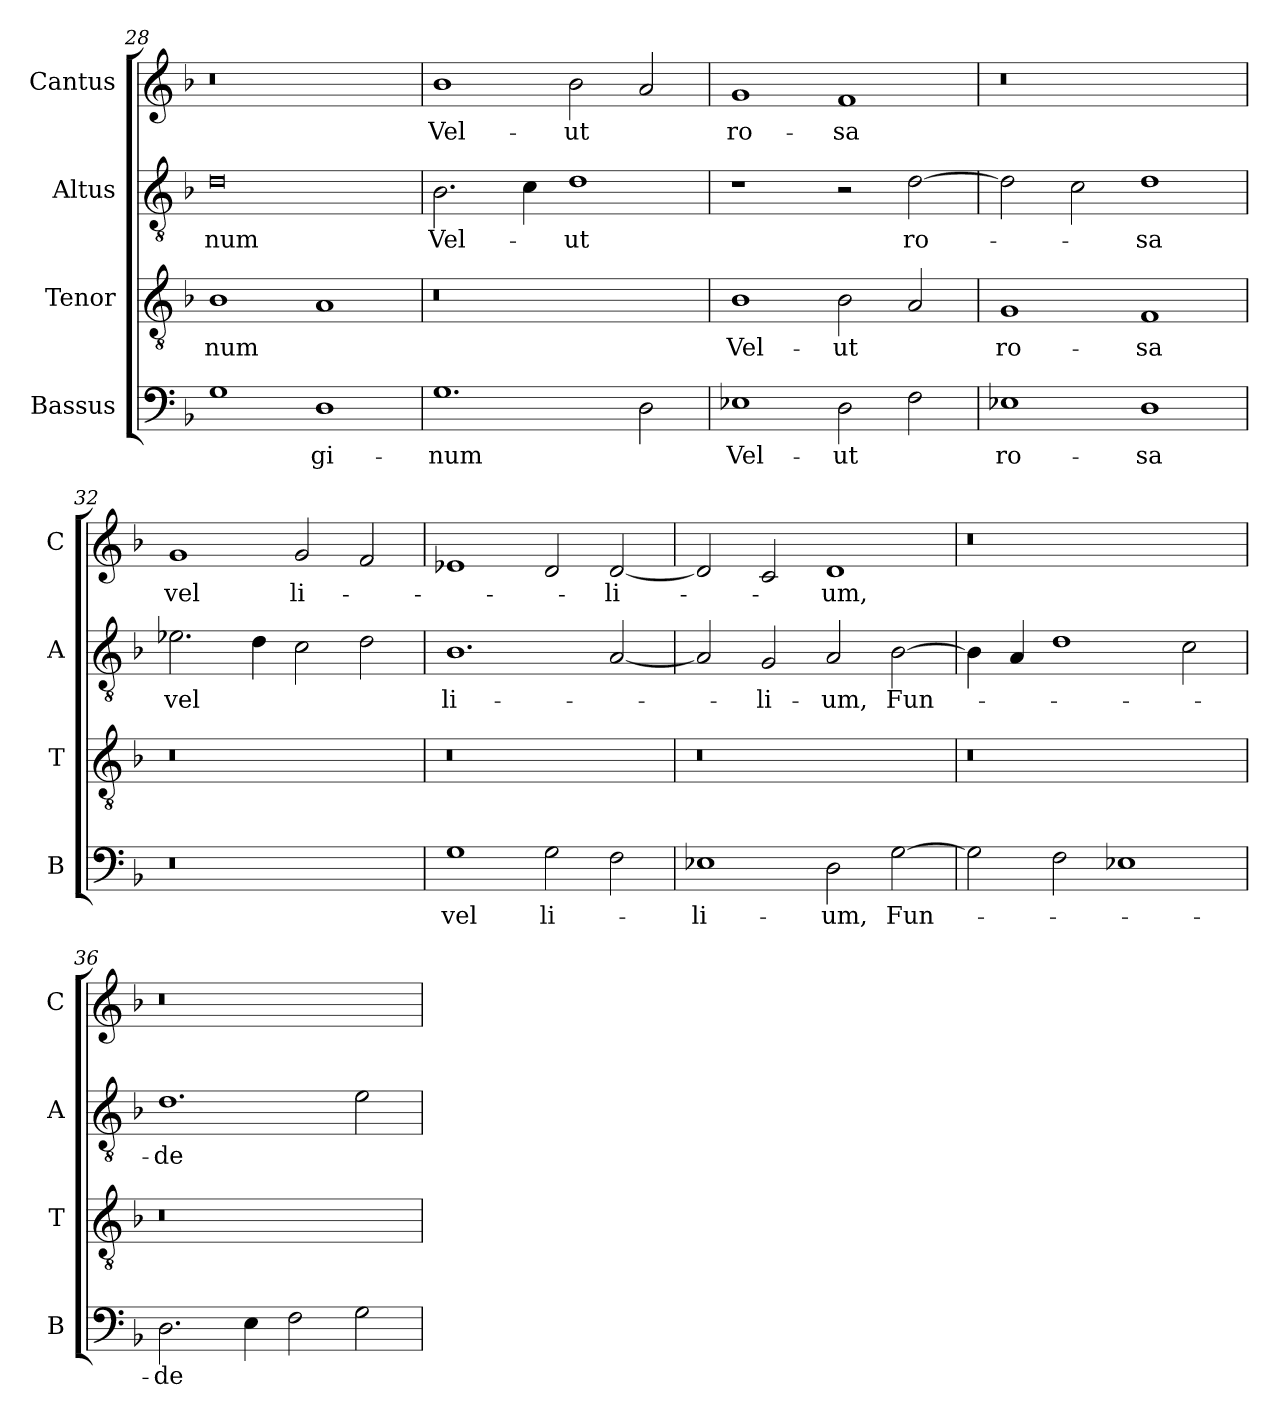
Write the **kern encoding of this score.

**kern	**text	**kern	**text	**kern	**text	**kern	**text
*part4	*part4	*part3	*part3	*part2	*part2	*part1	*part1
*staff4	*staff4	*staff3	*staff3	*staff2	*staff2	*staff1	*staff1
*I"Bassus	*	*I"Tenor	*	*I"Altus	*	*I"Cantus	*
*I'B	*	*I'T	*	*I'A	*	*I'C	*
*clefF4	*	*clefGv2	*	*clefGv2	*	*clefG2	*
*k[b-]	*	*k[b-]	*	*k[b-]	*	*k[b-]	*
*F:	*	*F:	*	*F:	*	*F:	*
=28	=28	=28	=28	=28	=28	=28	=28
!	!	!	!	!	!LO:LY:i	!	!
1G\	.	1B-\	-num	0d\	-num	0r	.
!	!LO:LY:i	!	!	!	!	!	!
1D\	-gi-	1A/	.	.	.	.	.
=29	=29	=29	=29	=29	=29	=29	=29
!	!LO:LY:i	!	!	!	!	!	!
1.G\	-num	0r	.	2.B-\	Vel-	1b-\	Vel-
.	.	.	.	4c\	.	.	.
.	.	.	.	1d\	-ut	2b-\	-ut
2D\	.	.	.	.	.	2a/	.
=30	=30	=30	=30	=30	=30	=30	=30
1E-X\	Vel-	1B-\	Vel-	1r	.	1g/	ro-
2D\	-ut	2B-\	-ut	2r	.	1f/	-sa
2F\	.	2A/	.	[2d\	ro-	.	.
=31	=31	=31	=31	=31	=31	=31	=31
1E-X\	ro-	1G/	ro-	2d\]	.	0r	.
.	.	.	.	2c\	.	.	.
1D\	-sa	1F/	-sa	1d\	-sa	.	.
!!LO:LB:g=z
=32	=32	=32	=32	=32	=32	=32	=32
0r	.	0r	.	2.e-X\	vel	1g/	vel
.	.	.	.	4d\	.	.	.
.	.	.	.	2c\	.	2g/	li-
.	.	.	.	2d\	.	2f/	.
=33	=33	=33	=33	=33	=33	=33	=33
1G\	vel	0r	.	1.B-\	li-	1e-X/	.
2G\	li-	.	.	.	.	2d/	.
2F\	.	.	.	[2A/	.	[2d/	-li-
=34	=34	=34	=34	=34	=34	=34	=34
1E-X\	-li-	0r	.	2A/]	.	2d/]	.
.	.	.	.	2G/	-li-	2c/	.
2D\	-um,	.	.	2A/	-um,	1d/	-um,
[2G\	Fun-	.	.	[2B-\	Fun-	.	.
=35	=35	=35	=35	=35	=35	=35	=35
2G\]	.	0r	.	4B-\]	.	0r	.
.	.	.	.	4A/	.	.	.
2F\	.	.	.	1d\	.	.	.
1E-X\	.	.	.	.	.	.	.
.	.	.	.	2c\	.	.	.
=36	=36	=36	=36	=36	=36	=36	=36
2.D\	-de	0r	.	1.d\	-de	0r	.
4E\	.	.	.	.	.	.	.
2F\	.	.	.	.	.	.	.
2G\	.	.	.	2e\	.	.	.
=	=	=	=	=	=	=	=
*-	*-	*-	*-	*-	*-	*-	*-
